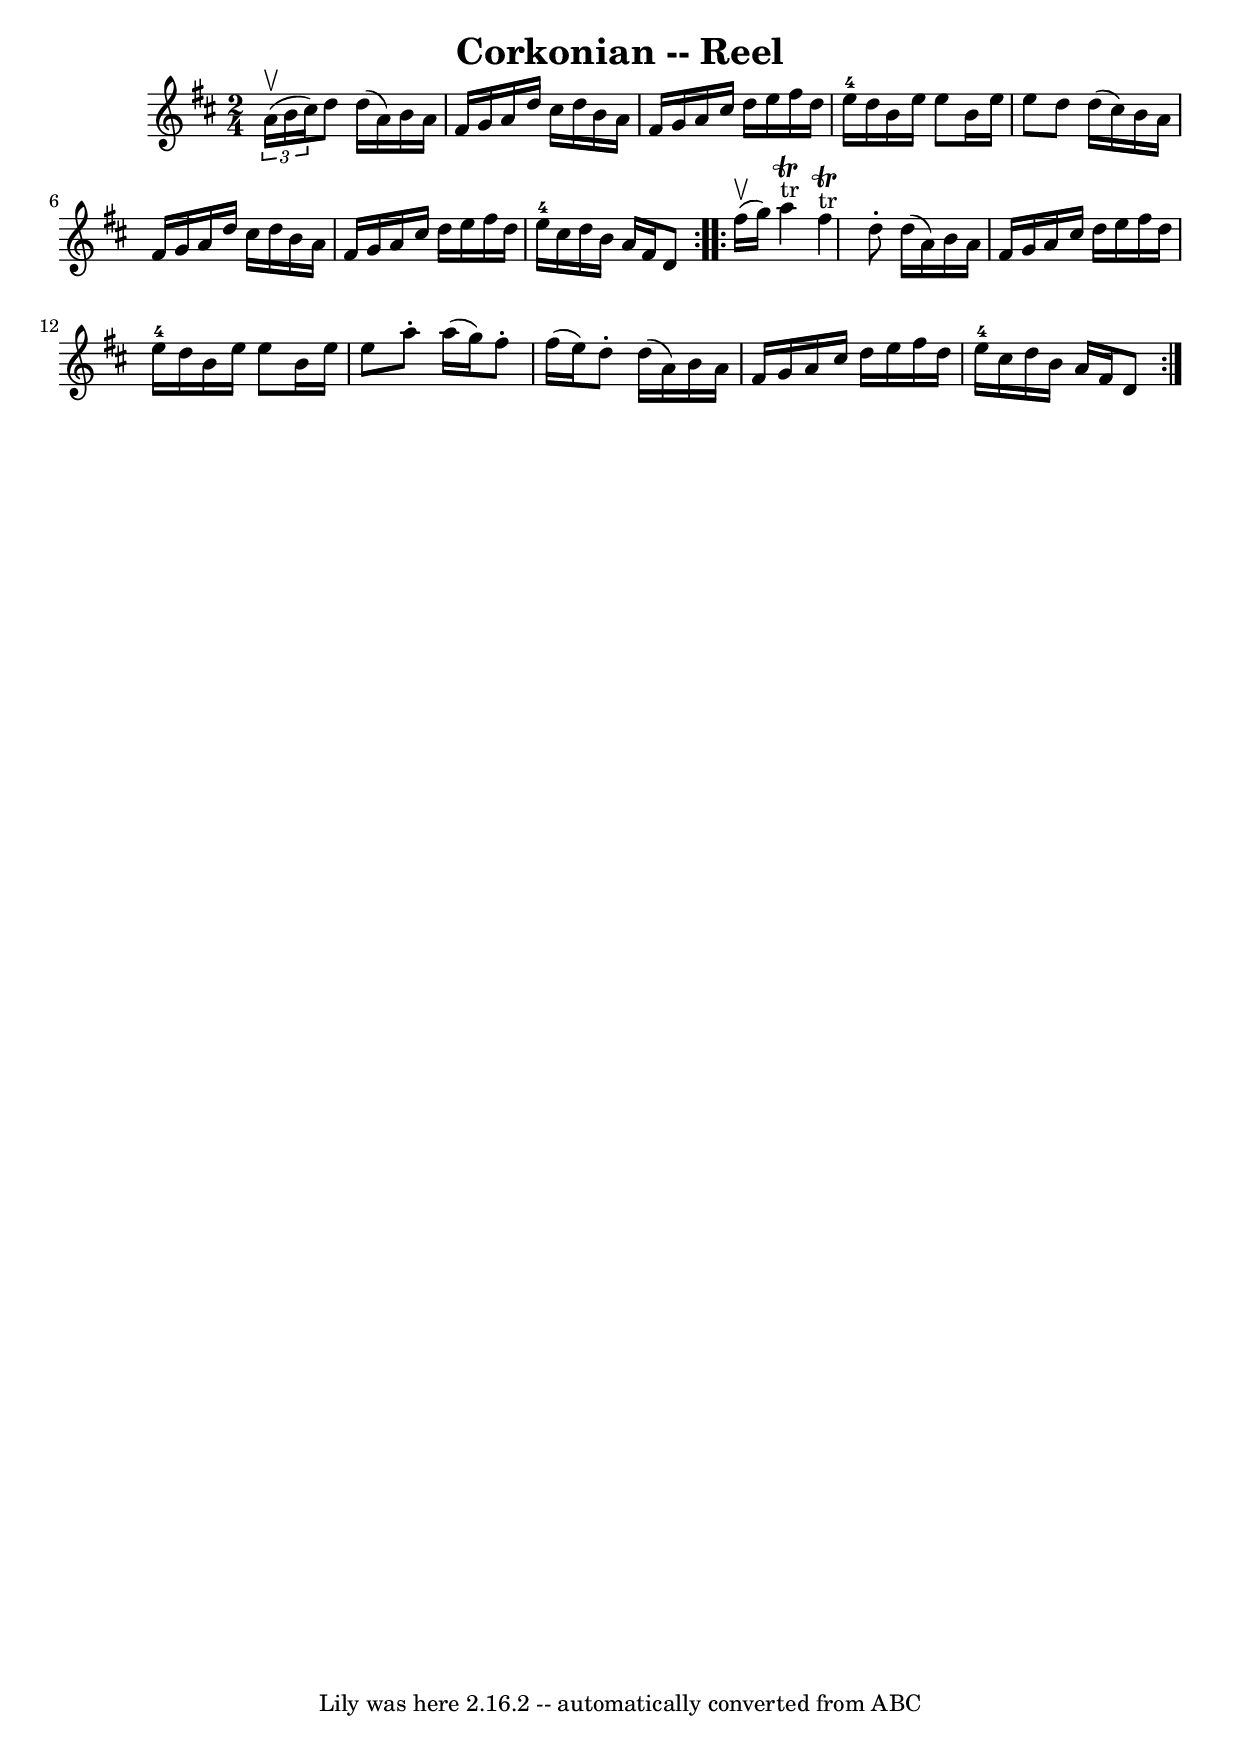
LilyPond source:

\version "2.16.2"
\include "Mammoth.ily"
\header {
  %% book = "Ryan's Mammoth Collection"
  crossRefNumber = "1"
  footnotes = "\\\\146\\\\Similar to The Merry Blacksmith"
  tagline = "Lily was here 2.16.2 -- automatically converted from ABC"
  title = "Corkonian -- Reel"

}
voicedefault =  {



  \repeat volta 2 {

    \time 2/4 
    \key d \major
    \times 2/3 { a'16^\upbow(b'16 cis''16) 
	       } 
    |
    d''8 d''16 (a'16) b'16 a'16 fis'16 g'16    
    |
    a'16 d''16 cis''16 d''16 b'16 a'16 fis'16 g'16  
    |
    a'16 cis''16 d''16 e''16 fis''16 d''16 e''16 -4 d''16    |
    b'16 e''16 e''8 b'16 e''16 e''8    
    |
    d''8 d''16 (cis''16) b'16 a'16 fis'16 g'16    
    |
    a'16 d''16 cis''16 d''16 b'16 a'16 fis'16 g'16  
    |
    a'16 cis''16 d''16 e''16 fis''16 d''16 e''16 -4 cis''16    |
    d''16 b'16 a'16 fis'16 d'8    

  } 
  \repeat volta 2 {
    fis''16^\upbow(g''16) |
    a''4^"tr"^\trill fis''4^"tr"^\trill   |
    d''8 -. d''16 (a'16)  
    b'16 a'16 fis'16 g'16    |
    a'16 cis''16 d''16 e''16 
    fis''16 d''16 e''16-4 d''16    |
    b'16 e''16 e''8   
    b'16 e''16 e''8    |
    a''8 -. a''16 (g''16) fis''8 -. fis''16 (e''16)   |
    d''8 -. d''16 (a'16) b'16    
    a'16 fis'16 g'16    |
    a'16 cis''16 d''16 e''16    
    fis''16 d''16 e''16-4 cis''16    |
    d''16 b'16 a'16    
    fis'16 d'8    
  }   

}

\score{
  <<

    \context Staff="default"
    {
      \voicedefault 
      
    }

  >>
  \layout {
    
  }
  \midi {
  }

}
